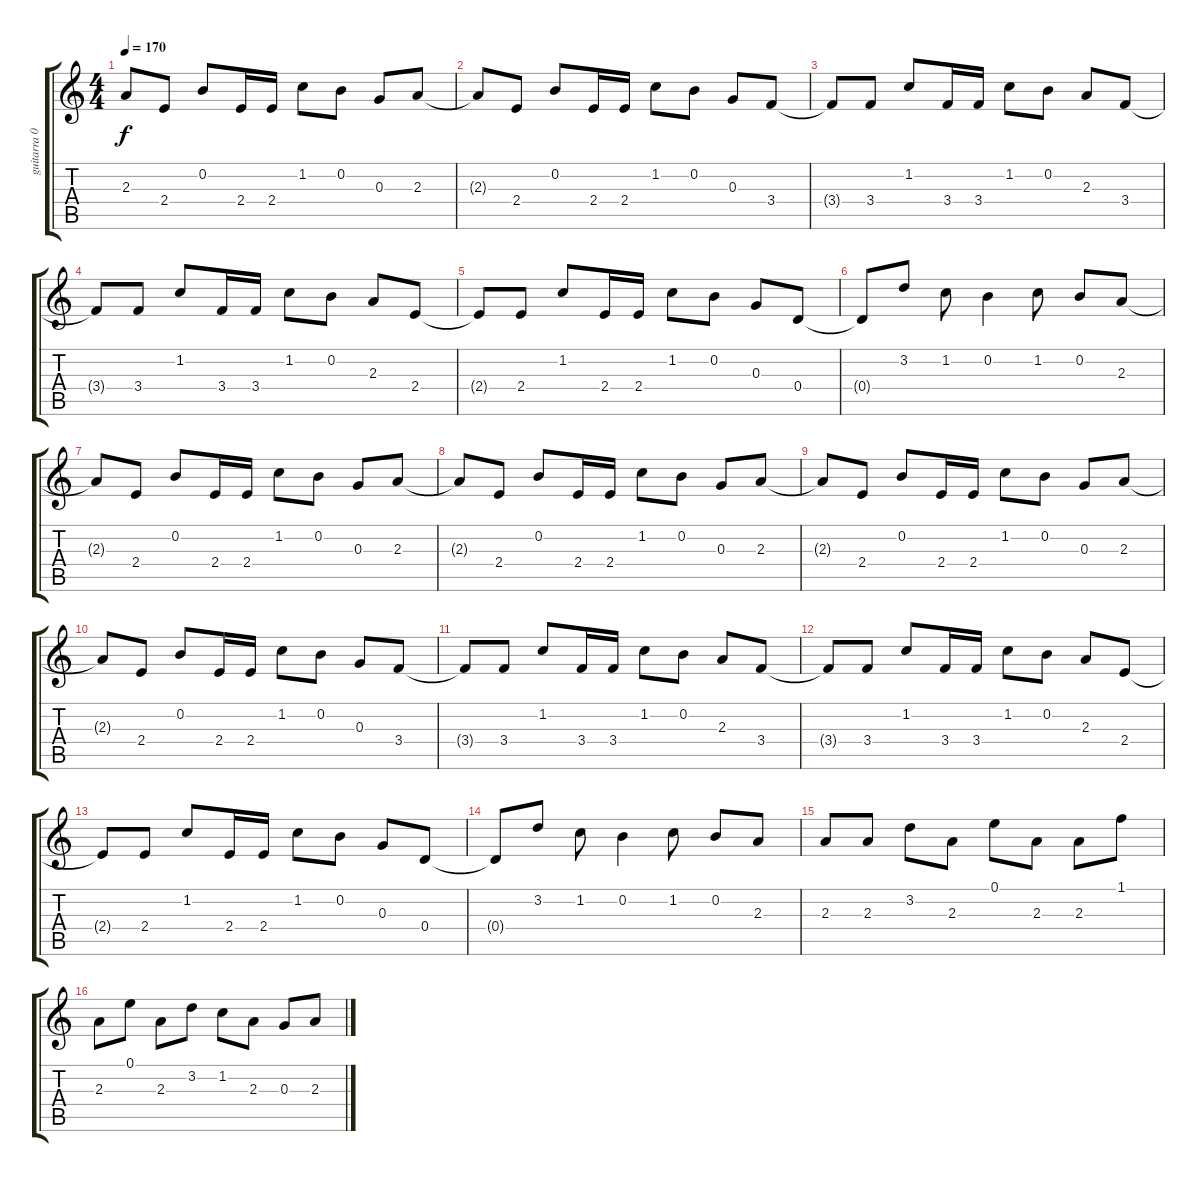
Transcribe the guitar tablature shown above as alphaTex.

\track ("guitarra 03" "guitarra 0") {instrument distortionguitar}
\staff {score tabs}
\tuning (E4 B3 G3 D3 A2 E2) {hide}
\ts (4 4)
\tempo 170
\clef g2
\ks c
2.3{t}.8{dy f} 2.4.8 0.2.8 2.4.16 2.4.16 1.2.8 0.2.8 0.3.8 2.3.8 |
2.3{t}.8 2.4.8 0.2.8 2.4.16 2.4.16 1.2.8 0.2.8 0.3.8 3.4.8 |
3.4{t}.8 3.4.8 1.2.8 3.4.16 3.4.16 1.2.8 0.2.8 2.3.8 3.4.8 |
3.4{t}.8 3.4.8 1.2.8 3.4.16 3.4.16 1.2.8 0.2.8 2.3.8 2.4.8 |
2.4{t}.8 2.4.8 1.2.8 2.4.16 2.4.16 1.2.8 0.2.8 0.3.8 0.4.8 |
0.4{t}.8 3.2.8 1.2.8 0.2.4 1.2.8 0.2.8 2.3.8 |
2.3{t}.8 2.4.8 0.2.8 2.4.16 2.4.16 1.2.8 0.2.8 0.3.8 2.3.8 |
2.3{t}.8 2.4.8 0.2.8 2.4.16 2.4.16 1.2.8 0.2.8 0.3.8 2.3.8 |
2.3{t}.8 2.4.8 0.2.8 2.4.16 2.4.16 1.2.8 0.2.8 0.3.8 2.3.8 |
2.3{t}.8 2.4.8 0.2.8 2.4.16 2.4.16 1.2.8 0.2.8 0.3.8 3.4.8 |
3.4{t}.8 3.4.8 1.2.8 3.4.16 3.4.16 1.2.8 0.2.8 2.3.8 3.4.8 |
3.4{t}.8 3.4.8 1.2.8 3.4.16 3.4.16 1.2.8 0.2.8 2.3.8 2.4.8 |
2.4{t}.8 2.4.8 1.2.8 2.4.16 2.4.16 1.2.8 0.2.8 0.3.8 0.4.8 |
0.4{t}.8 3.2.8 1.2.8 0.2.4 1.2.8 0.2.8 2.3.8 |
2.3.8 2.3.8 3.2.8 2.3.8 0.1.8 2.3.8 2.3.8 1.1.8 |
2.3.8 0.1.8 2.3.8 3.2.8 1.2.8 2.3.8 0.3.8 2.3.8
